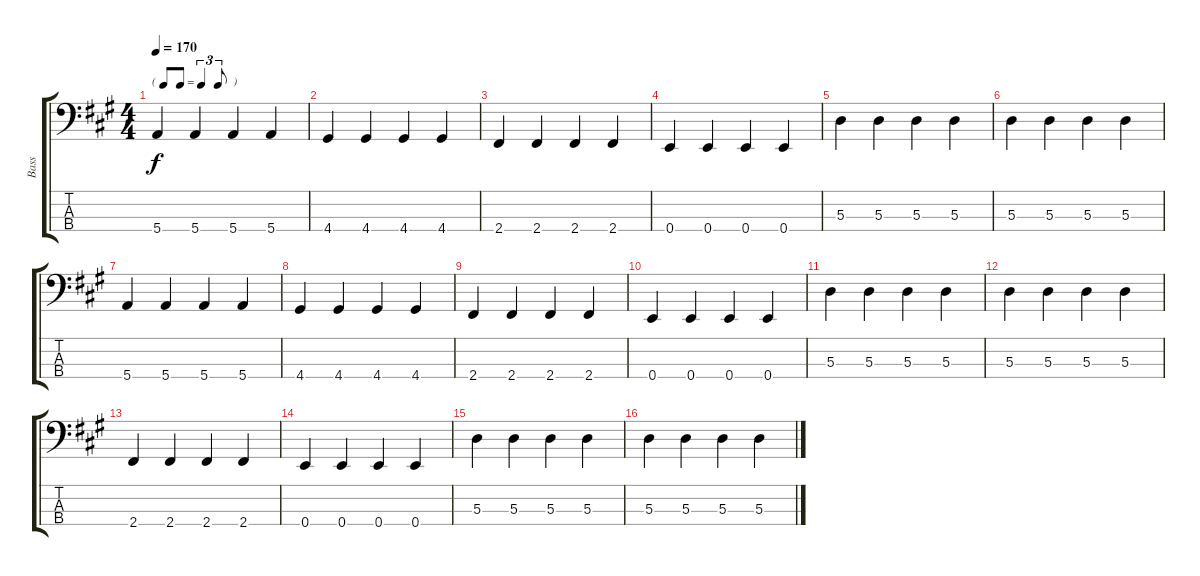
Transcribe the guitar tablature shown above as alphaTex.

\track ("Bass" "Bass") {instrument electricbassfinger}
\staff {score tabs}
\tuning (G2 D2 A1 E1) {hide}
\ts (4 4)
\tf triplet8th
\tempo 170
\clef f4
\ks a
5.4.4{dy f} 5.4.4 5.4.4 5.4.4 |
4.4.4 4.4.4 4.4.4 4.4.4 |
2.4.4 2.4.4 2.4.4 2.4.4 |
0.4.4 0.4.4 0.4.4 0.4.4 |
5.3.4 5.3.4 5.3.4 5.3.4 |
5.3.4 5.3.4 5.3.4 5.3.4 |
5.4.4 5.4.4 5.4.4 5.4.4 |
4.4.4 4.4.4 4.4.4 4.4.4 |
2.4.4 2.4.4 2.4.4 2.4.4 |
0.4.4 0.4.4 0.4.4 0.4.4 |
5.3.4 5.3.4 5.3.4 5.3.4 |
5.3.4 5.3.4 5.3.4 5.3.4 |
2.4.4 2.4.4 2.4.4 2.4.4 |
0.4.4 0.4.4 0.4.4 0.4.4 |
5.3.4 5.3.4 5.3.4 5.3.4 |
5.3.4 5.3.4 5.3.4 5.3.4
